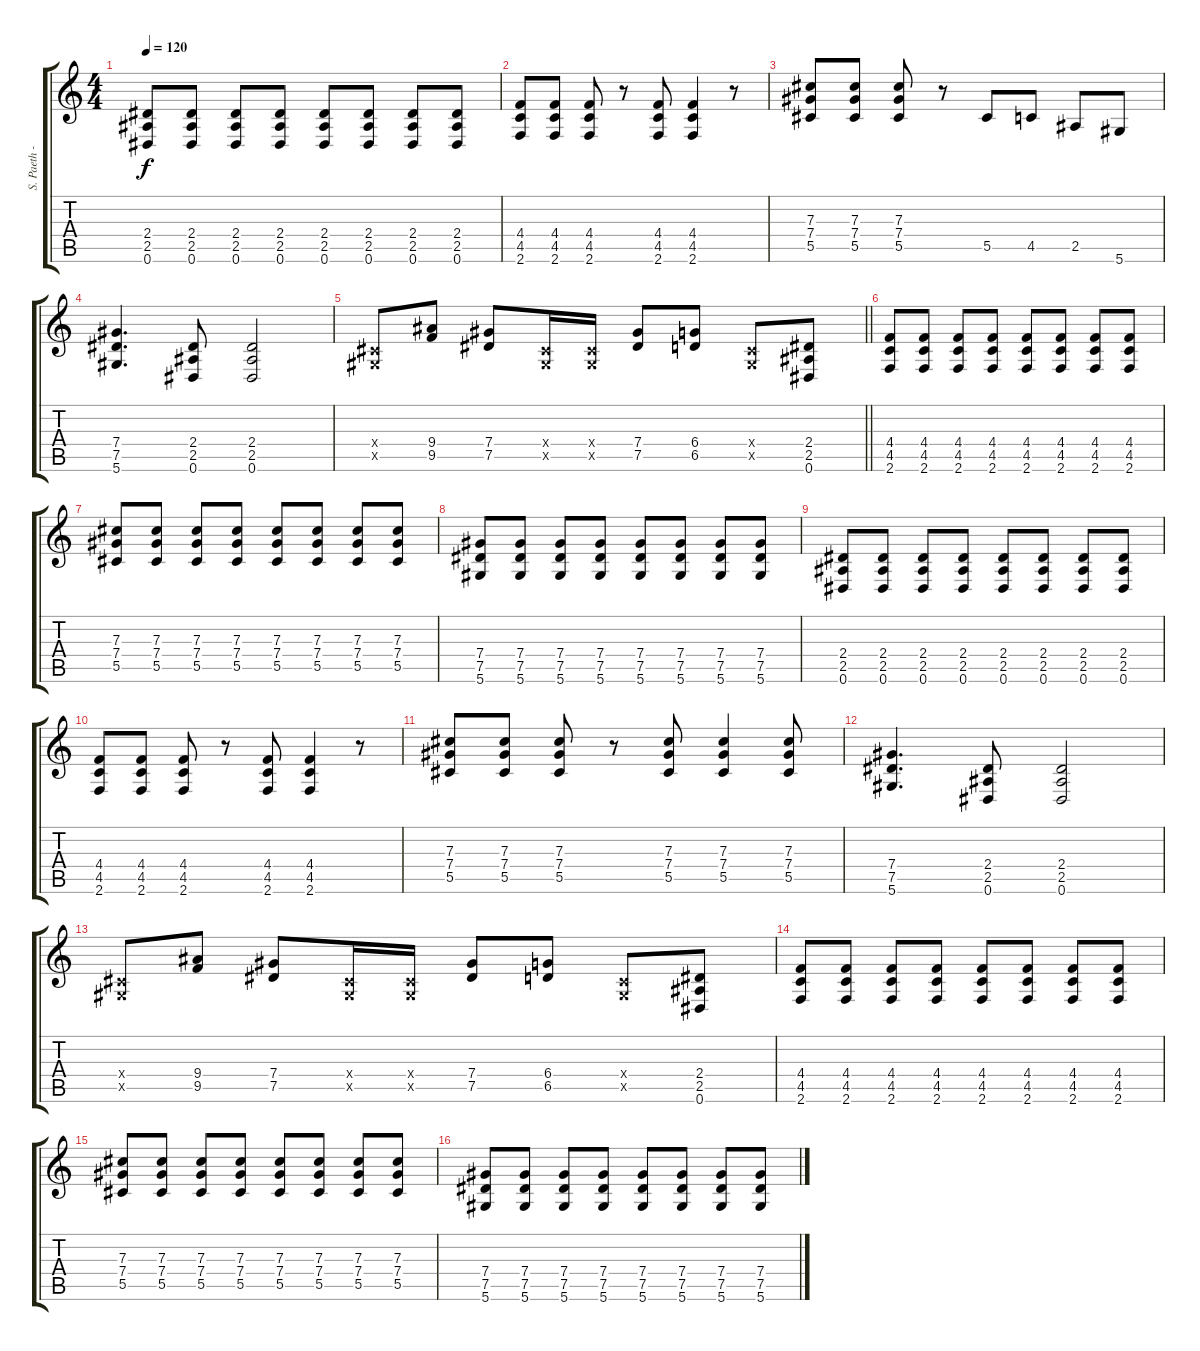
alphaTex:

\track ("S. Paeth - Rhythm Guitar" "S. Paeth -") {instrument overdrivenguitar}
\staff {score tabs}
\tuning (Eb4 Bb3 Gb3 Db3 Ab2 Eb2) {hide}
\ts (4 4)
\tempo 120
\clef g2
\ks c
(2.4 2.5 0.6).8{dy f} (2.4 2.5 0.6).8 (2.4 2.5 0.6).8 (2.4 2.5 0.6).8 (2.4 2.5 0.6).8 (2.4 2.5 0.6).8 (2.4 2.5 0.6).8 (2.4 2.5 0.6).8 |
(4.4 4.5 2.6).8 (4.4 4.5 2.6).8 (4.4 4.5 2.6).8 r.8 (4.4 4.5 2.6).8 (4.4 4.5 2.6).4 r.8 |
(7.3 7.4 5.5).8 (7.3 7.4 5.5).8 (7.3 7.4 5.5).8 r.8 5.5.8 4.5.8 2.5.8 5.6.8 |
(7.4 7.5 5.6).4{d} (2.4 2.5 0.6).8 (2.4 2.5 0.6).2 |
\barLineRight lightlight
(0.4{x} 0.5{x}).8 (9.4 9.5).8 (7.4 7.5).8 (0.4{x} 0.5{x}).16 (0.4{x} 0.5{x}).16 (7.4 7.5).8 (6.4 6.5).8 (0.4{x} 0.5{x}).8 (2.4 2.5 0.6).8 |
(4.4 4.5 2.6).8 (4.4 4.5 2.6).8 (4.4 4.5 2.6).8 (4.4 4.5 2.6).8 (4.4 4.5 2.6).8 (4.4 4.5 2.6).8 (4.4 4.5 2.6).8 (4.4 4.5 2.6).8 |
(7.3 7.4 5.5).8 (7.3 7.4 5.5).8 (7.3 7.4 5.5).8 (7.3 7.4 5.5).8 (7.3 7.4 5.5).8 (7.3 7.4 5.5).8 (7.3 7.4 5.5).8 (7.3 7.4 5.5).8 |
(7.4 7.5 5.6).8 (7.4 7.5 5.6).8 (7.4 7.5 5.6).8 (7.4 7.5 5.6).8 (7.4 7.5 5.6).8 (7.4 7.5 5.6).8 (7.4 7.5 5.6).8 (7.4 7.5 5.6).8 |
(2.4 2.5 0.6).8 (2.4 2.5 0.6).8 (2.4 2.5 0.6).8 (2.4 2.5 0.6).8 (2.4 2.5 0.6).8 (2.4 2.5 0.6).8 (2.4 2.5 0.6).8 (2.4 2.5 0.6).8 |
(4.4 4.5 2.6).8 (4.4 4.5 2.6).8 (4.4 4.5 2.6).8 r.8 (4.4 4.5 2.6).8 (4.4 4.5 2.6).4 r.8 |
(7.3 7.4 5.5).8 (7.3 7.4 5.5).8 (7.3 7.4 5.5).8 r.8 (7.3 7.4 5.5).8 (7.3 7.4 5.5).4 (7.3 7.4 5.5).8 |
(7.4 7.5 5.6).4{d} (2.4 2.5 0.6).8 (2.4 2.5 0.6).2 |
(0.4{x} 0.5{x}).8 (9.4 9.5).8 (7.4 7.5).8 (0.4{x} 0.5{x}).16 (0.4{x} 0.5{x}).16 (7.4 7.5).8 (6.4 6.5).8 (0.4{x} 0.5{x}).8 (2.4 2.5 0.6).8 |
(4.4 4.5 2.6).8 (4.4 4.5 2.6).8 (4.4 4.5 2.6).8 (4.4 4.5 2.6).8 (4.4 4.5 2.6).8 (4.4 4.5 2.6).8 (4.4 4.5 2.6).8 (4.4 4.5 2.6).8 |
(7.3 7.4 5.5).8 (7.3 7.4 5.5).8 (7.3 7.4 5.5).8 (7.3 7.4 5.5).8 (7.3 7.4 5.5).8 (7.3 7.4 5.5).8 (7.3 7.4 5.5).8 (7.3 7.4 5.5).8 |
(7.4 7.5 5.6).8 (7.4 7.5 5.6).8 (7.4 7.5 5.6).8 (7.4 7.5 5.6).8 (7.4 7.5 5.6).8 (7.4 7.5 5.6).8 (7.4 7.5 5.6).8 (7.4 7.5 5.6).8
